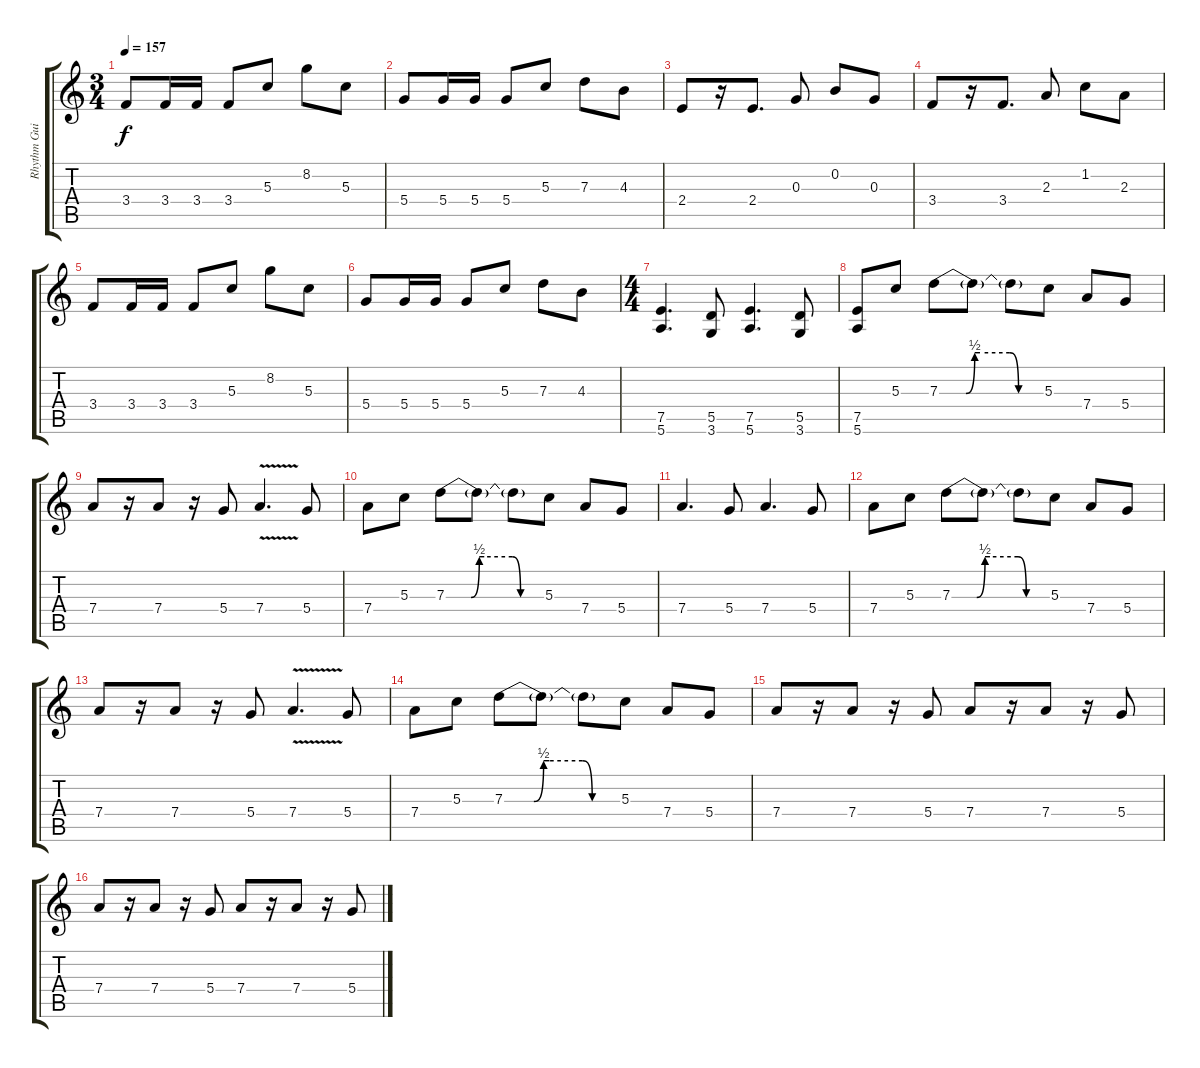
\track ("Rhythm Guitar" "Rhythm Gui") {instrument distortionguitar}
\staff {score tabs}
\tuning (E4 B3 G3 D3 A2 E2) {hide}
\ts (3 4)
\tempo 157
\clef g2
\ks c
3.4.8{dy f instrument distortionguitar} 3.4.16 3.4.16 3.4.8 5.3.8 8.2.8 5.3.8 |
5.4.8 5.4.16 5.4.16 5.4.8 5.3.8 7.3.8 4.3.8 |
2.4.8 r.16 2.4.8{d} 0.3.8 0.2.8 0.3.8 |
3.4.8 r.16 3.4.8{d} 2.3.8 1.2.8 2.3.8 |
3.4.8{instrument distortionguitar} 3.4.16 3.4.16 3.4.8 5.3.8 8.2.8 5.3.8 |
5.4.8 5.4.16 5.4.16 5.4.8 5.3.8 7.3.8 4.3.8 |
\ts (4 4)
(7.5 5.6).4{d} (5.5 3.6).8 (7.5 5.6).4{d} (5.5 3.6).8 |
(7.5 5.6).8 5.3.8 7.3{be (custom 0 0 15 0 20 2 23 2 40 2 45 0 60 0)}.8 7.3{t}.8 7.3{t}.8 5.3.8 7.4.8 5.4.8 |
7.4.8 r.16 7.4.8 r.16 5.4.8 7.4{v}.4{d} 5.4.8 |
7.4.8 5.3.8 7.3{be (custom 0 0 15 0 20 2 23 2 40 2 45 0 60 0)}.8 7.3{t}.8 7.3{t}.8 5.3.8 7.4.8 5.4.8 |
7.4.4{d} 5.4.8 7.4.4{d} 5.4.8 |
7.4.8 5.3.8 7.3{be (custom 0 0 15 0 20 2 23 2 40 2 45 0 60 0)}.8 7.3{t}.8 7.3{t}.8 5.3.8 7.4.8 5.4.8 |
7.4.8 r.16 7.4.8 r.16 5.4.8 7.4{v}.4{d} 5.4.8 |
7.4.8 5.3.8 7.3{be (custom 0 0 15 0 20 2 23 2 40 2 45 0 60 0)}.8 7.3{t}.8 7.3{t}.8 5.3.8 7.4.8 5.4.8 |
7.4.8 r.16 7.4.8 r.16 5.4.8 7.4.8 r.16 7.4.8 r.16 5.4.8 |
7.4.8 r.16 7.4.8 r.16 5.4.8 7.4.8 r.16 7.4.8 r.16 5.4.8
